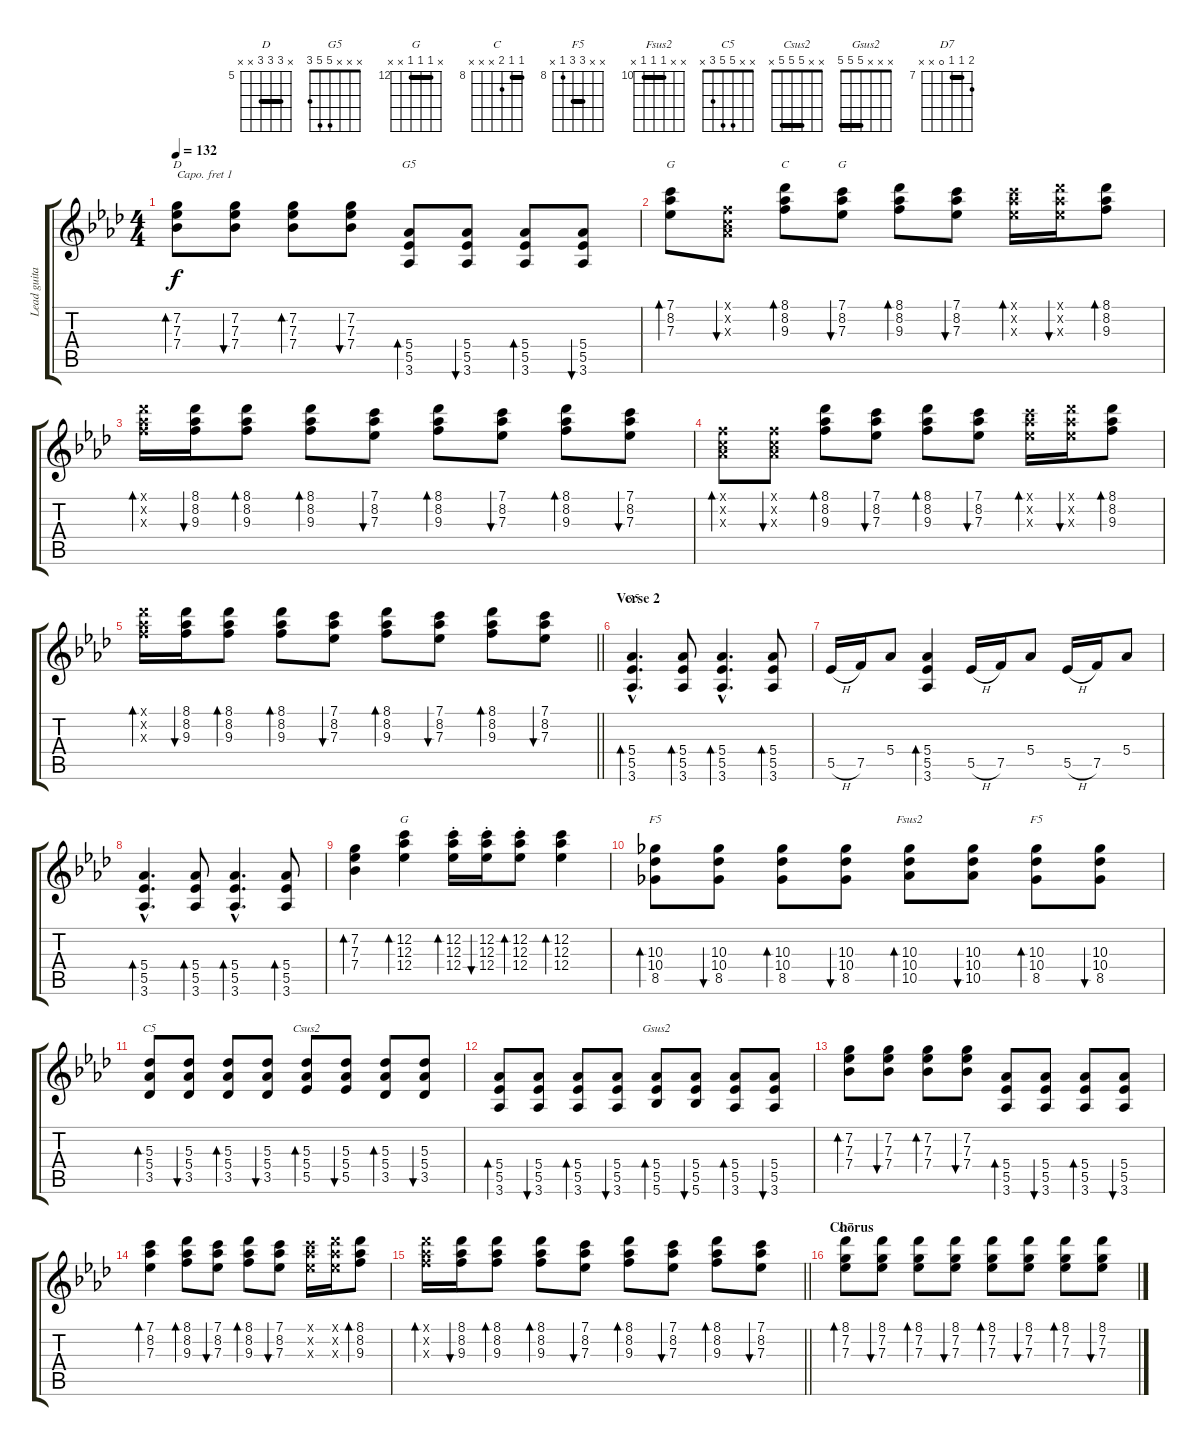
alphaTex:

\track ("Lead guitar (Capo I) - Davy Johnstone" "Lead guita") {instrument distortionguitar}
\staff {score tabs}
\capo 1
\tuning (E4 B3 G3 D3 A2 E2) {hide}
\chord ("D" x 7 7 7 x x) {firstfret 5 barre 7}
\chord ("G5" x x 12 12 10 x) {firstfret 10}
\chord ("G" 7 8 7 x x x) {firstfret 7 barre 7}
\chord ("C" 8 8 9 x x x) {firstfret 8 barre 8}
\chord ("G" 7 8 7 x x x) {firstfret 7}
\chord ("G5" x x x 5 5 3)
\chord ("G" x 12 12 12 x x) {firstfret 12 barre 12}
\chord ("F5" x x 10 10 8 x) {firstfret 8}
\chord ("Fsus2" x x 10 10 10 x) {firstfret 10 barre 10}
\chord ("F5" x x 10 10 8 x) {firstfret 8 barre 10}
\chord ("C5" x x 5 5 3 x)
\chord ("Csus2" x x 5 5 5 x) {barre 5}
\chord ("Gsus2" x x x 5 5 5) {barre 5}
\chord ("D7" 8 7 7 0 x x) {firstfret 7 barre 7}
\ts (4 4)
\tempo 132
\clef g2
\ks ab
(7.2 7.3 7.4).8{bd 30 ch "D" dy f} (7.2 7.3 7.4).8{bu 30} (7.2 7.3 7.4).8{bd 30} (7.2 7.3 7.4).8{bu 30} (5.4 5.5 3.6).8{bd 30 ch "G5"} (5.4 5.5 3.6).8{bu 30} (5.4 5.5 3.6).8{bd 30} (5.4 5.5 3.6).8{bu 30} |
(7.1 8.2 7.3).8{bd 30 ch "G"} (0.1{x} 0.2{x} 0.3{x}).8{bu 30} (8.1 8.2 9.3).8{bd 30 ch "C"} (7.1 8.2 7.3).8{bu 30 ch "G"} (8.1 8.2 9.3).8{bd 30} (7.1 8.2 7.3).8{bu 30} (7.1{x} 8.2{x} 7.3{x}).16{bd 30} (8.1{x} 8.2{x} 7.3{x}).16{bu 30} (8.1 8.2 9.3).8{bd 30} |
(8.1{x} 8.2{x} 9.3{x}).16{bd 30} (8.1 8.2 9.3).16{bu 30} (8.1 8.2 9.3).8{bd 30} (8.1 8.2 9.3).8{bd 30} (7.1 8.2 7.3).8{bu 30} (8.1 8.2 9.3).8{bd 30} (7.1 8.2 7.3).8{bu 30} (8.1 8.2 9.3).8{bd 30} (7.1 8.2 7.3).8{bu 30} |
(0.1{x} 0.2{x} 0.3{x}).8{bd 30} (0.1{x} 0.2{x} 0.3{x}).8{bu 30} (8.1 8.2 9.3).8{bd 30} (7.1 8.2 7.3).8{bu 30} (8.1 8.2 9.3).8{bd 30} (7.1 8.2 7.3).8{bu 30} (7.1{x} 8.2{x} 7.3{x}).16{bd 30} (8.1{x} 8.2{x} 7.3{x}).16{bu 30} (8.1 8.2 9.3).8{bd 30} |
\barLineRight lightlight
(8.1{x} 8.2{x} 9.3{x}).16{bd 30} (8.1 8.2 9.3).16{bu 30} (8.1 8.2 9.3).8{bd 30} (8.1 8.2 9.3).8{bd 30} (7.1 8.2 7.3).8{bu 30} (8.1 8.2 9.3).8{bd 30} (7.1 8.2 7.3).8{bu 30} (8.1 8.2 9.3).8{bd 30} (7.1 8.2 7.3).8{bu 30} |
\section ("" "Verse 2")
(5.4{hac} 5.5{hac} 3.6{hac}).4{d bd 30 ch "G5"} (5.4 5.5 3.6).8{bd 30} (5.4{hac} 5.5{hac} 3.6{hac}).4{d bd 30} (5.4 5.5 3.6).8{bd 30} |
5.5{h}.16 7.5.16 5.4.8 (5.4 5.5 3.6).4{bd 30} 5.5{h}.16 7.5.16 5.4.8 5.5{h}.16 7.5.16 5.4.8 |
(5.4{hac} 5.5{hac} 3.6{hac}).4{d bd 30} (5.4 5.5 3.6).8{bd 30} (5.4{hac} 5.5{hac} 3.6{hac}).4{d bd 30} (5.4 5.5 3.6).8{bd 30} |
(7.2 7.3 7.4).4{bd 30} (12.2 12.3 12.4).4{bd 30 ch "G"} (12.2{st} 12.3{st} 12.4{st}).16{bd 30} (12.2{st} 12.3{st} 12.4{st}).16{bu 30} (12.2{st} 12.3{st} 12.4{st}).8{bd 30} (12.2 12.3 12.4).4{bd 30} |
(10.3 10.4 8.5).8{bd 30 ch "F5"} (10.3 10.4 8.5).8{bu 30} (10.3 10.4 8.5).8{bd 30} (10.3 10.4 8.5).8{bu 30} (10.3 10.4 10.5).8{bd 30 ch "Fsus2"} (10.3 10.4 10.5).8{bu 30} (10.3 10.4 8.5).8{bd 30 ch "F5"} (10.3 10.4 8.5).8{bu 30} |
(5.3 5.4 3.5).8{bd 30 ch "C5"} (5.3 5.4 3.5).8{bu 30} (5.3 5.4 3.5).8{bd 30} (5.3 5.4 3.5).8{bu 30} (5.3 5.4 5.5).8{bd 30 ch "Csus2"} (5.3 5.4 5.5).8{bu 30} (5.3 5.4 3.5).8{bd 30} (5.3 5.4 3.5).8{bu 30} |
(5.4 5.5 3.6).8{bd 30} (5.4 5.5 3.6).8{bu 30} (5.4 5.5 3.6).8{bd 30} (5.4 5.5 3.6).8{bu 30} (5.4 5.5 5.6).8{bd 30 ch "Gsus2"} (5.4 5.5 5.6).8{bu 30} (5.4 5.5 3.6).8{bd 30} (5.4 5.5 3.6).8{bu 30} |
(7.2 7.3 7.4).8{bd 30} (7.2 7.3 7.4).8{bu 30} (7.2 7.3 7.4).8{bd 30} (7.2 7.3 7.4).8{bu 30} (5.4 5.5 3.6).8{bd 30} (5.4 5.5 3.6).8{bu 30} (5.4 5.5 3.6).8{bd 30} (5.4 5.5 3.6).8{bu 30} |
(7.1 8.2 7.3).4{bd 30} (8.1 8.2 9.3).8{bd 30} (7.1 8.2 7.3).8{bu 30} (8.1 8.2 9.3).8{bd 30} (7.1 8.2 7.3).8{bu 30} (7.1{x} 8.2{x} 7.3{x}).16 (8.1{x} 8.2{x} 7.3{x}).16 (8.1 8.2 9.3).8{bd 30} |
\barLineRight lightlight
(8.1{x} 8.2{x} 9.3{x}).16{bd 30} (8.1 8.2 9.3).16{bu 30} (8.1 8.2 9.3).8{bd 30} (8.1 8.2 9.3).8{bd 30} (7.1 8.2 7.3).8{bu 30} (8.1 8.2 9.3).8{bd 30} (7.1 8.2 7.3).8{bu 30} (8.1 8.2 9.3).8{bd 30} (7.1 8.2 7.3).8{bu 30} |
\section ("" "Chorus")
(8.1 7.2 7.3).8{bd 30 ch "D7"} (8.1 7.2 7.3).8{bu 30} (8.1 7.2 7.3).8{bd 30} (8.1 7.2 7.3).8{bu 30} (8.1 7.2 7.3).8{bd 30} (8.1 7.2 7.3).8{bu 30} (8.1 7.2 7.3).8{bd 30} (8.1 7.2 7.3).8{bu 30}
